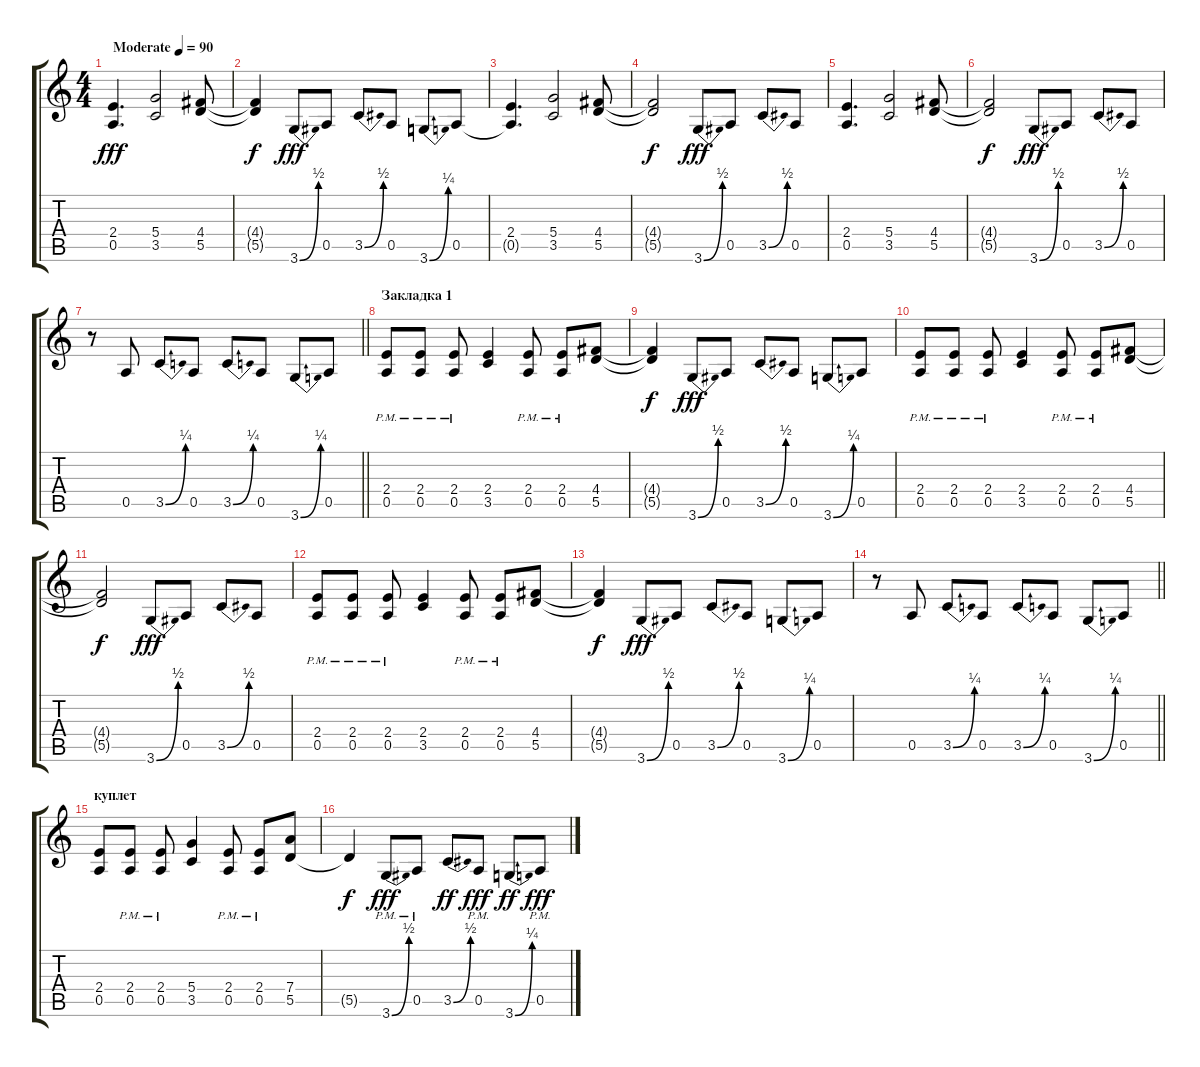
\track "" {instrument distortionguitar}
\staff {score tabs}
\tuning (E4 B3 G3 D3 A2 E2) {hide}
\ts (4 4)
\tempo (90 "Moderate")
\clef g2
\ks c
(2.4 0.5).4{d dy fff instrument distortionguitar} (5.4 3.5).2 (4.4 5.5).8 |
(4.4{t} 5.5{t}).4{dy f} 3.6{be (bend 0 0 60 2)}.8{dy fff} 0.5.8 3.5{be (bend 0 0 60 2)}.8 0.5.8 3.6{be (bend 0 0 60 1)}.8 0.5.8 |
(2.4 0.5{t}).4{d} (5.4 3.5).2 (4.4 5.5).8 |
(4.4{t} 5.5{t}).2{dy f} 3.6{be (bend 0 0 60 2)}.8{dy fff} 0.5.8 3.5{be (bend 0 0 60 2)}.8 0.5.8 |
(2.4 0.5).4{d} (5.4 3.5).2 (4.4 5.5).8 |
(4.4{t} 5.5{t}).2{dy f} 3.6{be (bend 0 0 60 2)}.8{dy fff} 0.5.8 3.5{be (bend 0 0 60 2)}.8 0.5.8 |
\barLineRight lightlight
r.8 0.5.8 3.5{be (bend 0 0 60 1)}.8 0.5.8 3.5{be (bend 0 0 60 1)}.8 0.5.8 3.6{be (bend 0 0 60 1)}.8 0.5.8 |
\section ("" "Закладка 1")
(2.4{pm} 0.5{pm}).8 (2.4{pm} 0.5{pm}).8 (2.4{pm} 0.5{pm}).8 (2.4 3.5).4 (2.4{pm} 0.5{pm}).8 (2.4{pm} 0.5{pm}).8 (4.4 5.5).8 |
(4.4{t} 5.5{t}).4{dy f} 3.6{be (bend 0 0 60 2)}.8{dy fff} 0.5.8 3.5{be (bend 0 0 60 2)}.8 0.5.8 3.6{be (bend 0 0 60 1)}.8 0.5.8 |
(2.4{pm} 0.5{pm}).8 (2.4{pm} 0.5{pm}).8 (2.4{pm} 0.5{pm}).8 (2.4 3.5).4 (2.4{pm} 0.5{pm}).8 (2.4{pm} 0.5{pm}).8 (4.4 5.5).8 |
(4.4{t} 5.5{t}).2{dy f} 3.6{be (bend 0 0 60 2)}.8{dy fff} 0.5.8 3.5{be (bend 0 0 60 2)}.8 0.5.8 |
(2.4{pm} 0.5{pm}).8 (2.4{pm} 0.5{pm}).8 (2.4{pm} 0.5{pm}).8 (2.4 3.5).4 (2.4{pm} 0.5{pm}).8 (2.4{pm} 0.5{pm}).8 (4.4 5.5).8 |
(4.4{t} 5.5{t}).4{dy f} 3.6{be (bend 0 0 60 2)}.8{dy fff} 0.5.8 3.5{be (bend 0 0 60 2)}.8 0.5.8 3.6{be (bend 0 0 60 1)}.8 0.5.8 |
\barLineRight lightlight
r.8 0.5.8 3.5{be (bend 0 0 60 1)}.8 0.5.8 3.5{be (bend 0 0 60 1)}.8 0.5.8 3.6{be (bend 0 0 60 1)}.8 0.5.8 |
\section ("" "куплет")
(2.4 0.5).8 (2.4{pm} 0.5{pm}).8 (2.4{pm} 0.5{pm}).8 (5.4 3.5).4 (2.4{pm} 0.5{pm}).8 (2.4{pm} 0.5{pm}).8 (7.4 5.5).8 |
5.5{t}.4{dy f} 3.6{be (bend 0 0 60 2) pm}.8{dy fff} 0.5{pm}.8 3.5{be (bend 0 0 60 2)}.8{dy ff} 0.5{pm}.8{dy fff} 3.6{be (bend 0 0 60 1)}.8{dy ff} 0.5{pm}.8{dy fff}
